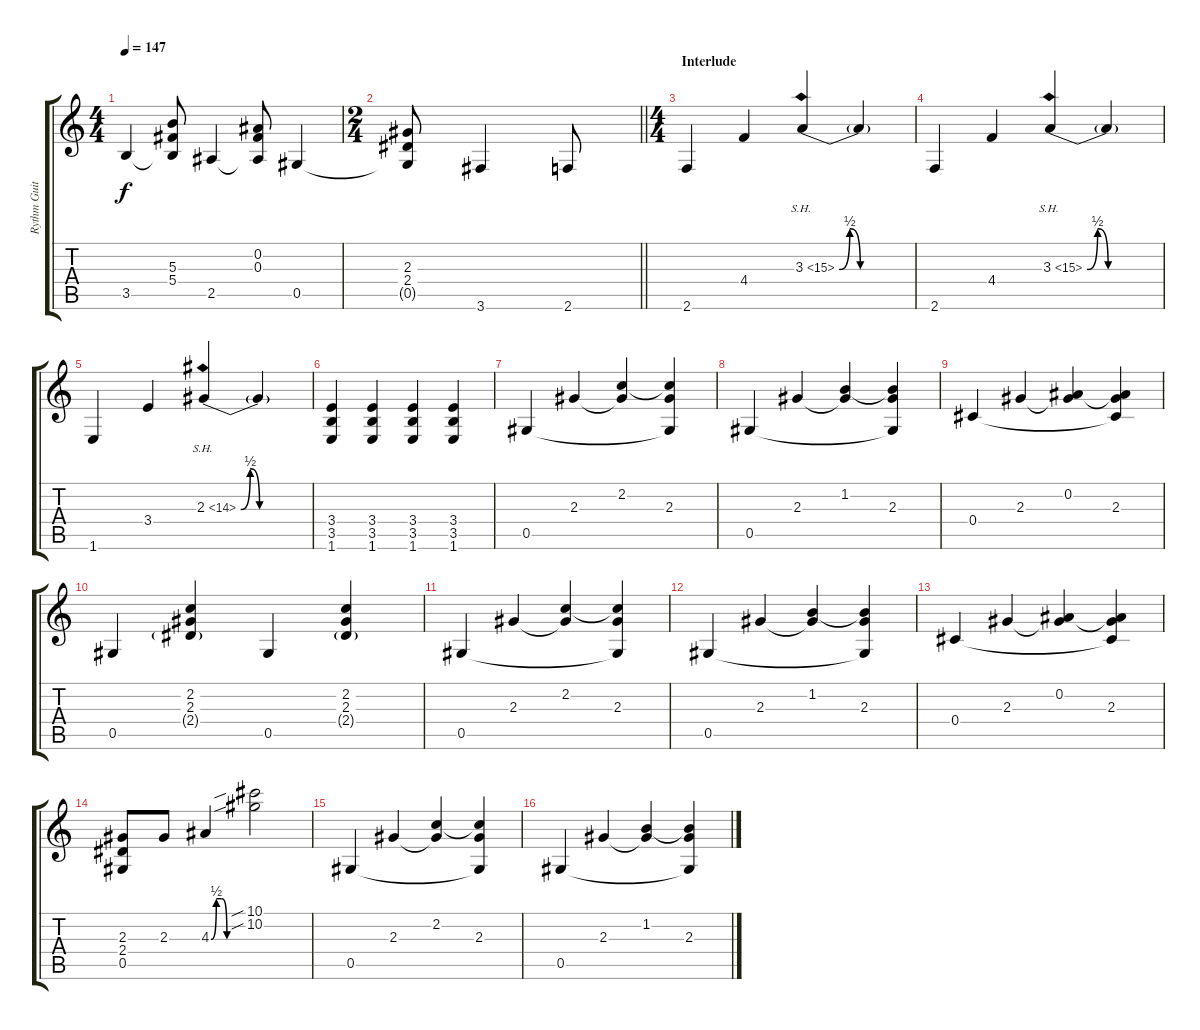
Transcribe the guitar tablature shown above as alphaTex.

\track ("Rythm Guitar (Ryan Roxie)" "Rythm Guit") {instrument overdrivenguitar}
\staff {score tabs}
\tuning (Eb4 Bb3 Gb3 Db3 Ab2 Eb2) {hide}
\ts (4 4)
\tempo 147
\clef g2
\ks c
3.5.4{dy f} (5.3 5.4 3.5{t}).8 2.5.4 (0.2 0.3 2.5{t}).8 0.5.4 |
\ts (2 4)
\barLineRight lightlight
(2.3 2.4 0.5{t}).8 3.6.4 2.6.8 |
\ts (4 4)
\section ("" "Interlude")
2.6.4 4.4.4 3.3{be (bendrelease 0 0 5 2 45 2 60 0) sh 12}.4 3.3{be (hold 0 0 60 0) t}.4 |
2.6.4 4.4.4 3.3{be (bendrelease 0 0 5 2 45 2 60 0) sh 12}.4 3.3{be (hold 0 0 60 0) t}.4 |
1.6.4 3.4.4 2.3{be (bendrelease 0 0 5 2 45 2 60 0) sh 12}.4 2.3{be (hold 0 0 60 0) t}.4 |
(3.4 3.5 1.6).4 (3.4 3.5 1.6).4 (3.4 3.5 1.6).4 (3.4 3.5 1.6).4 |
0.5.4 2.3.4 (2.2 2.3{t}).4 (2.2{t} 2.3 0.5{t}).4 |
0.5.4 2.3.4 (1.2 2.3{t}).4 (1.2{t} 2.3 0.5{t}).4 |
0.4.4 2.3.4 (0.2 2.3{t}).4 (0.2{t} 2.3 0.4{t}).4 |
0.5.4 (2.2 2.3 2.4{g}).4 0.5.4 (2.2 2.3 2.4{g}).4 |
0.5.4 2.3.4 (2.2 2.3{t}).4 (2.2{t} 2.3 0.5{t}).4 |
0.5.4 2.3.4 (1.2 2.3{t}).4 (1.2{t} 2.3 0.5{t}).4 |
0.4.4 2.3.4 (0.2 2.3{t}).4 (0.2{t} 2.3 0.4{t}).4 |
(2.3 2.4 0.5).8 2.3.8 4.3{be (custom 0 0 10 2 20 2 30 0 60 0)}.4 (10.1{sib} 10.2{sib}).2 |
0.5.4 2.3.4 (2.2 2.3{t}).4 (2.2{t} 2.3 0.5{t}).4 |
0.5.4 2.3.4 (1.2 2.3{t}).4 (1.2{t} 2.3 0.5{t}).4
